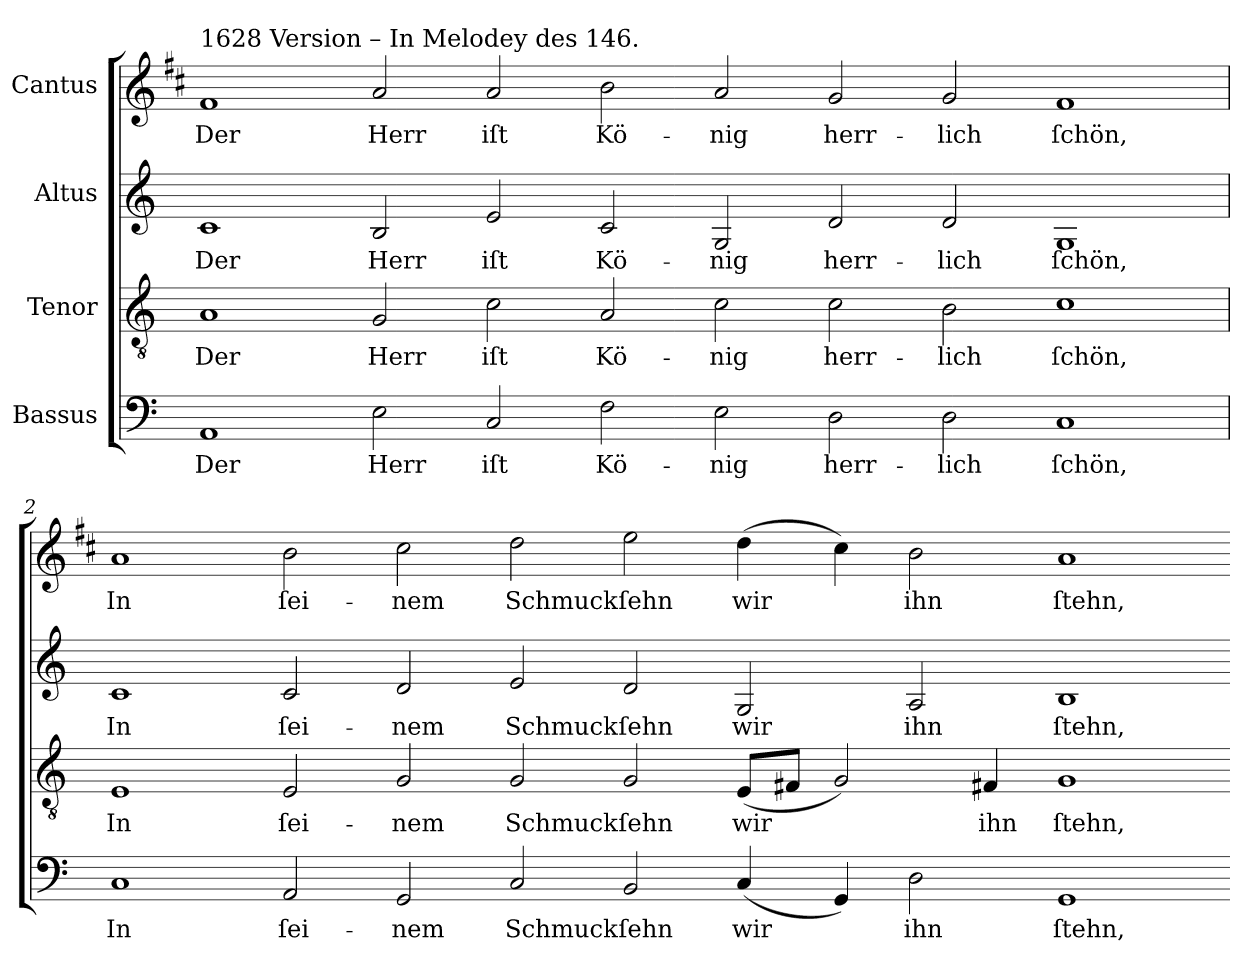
**kern	**text	**kern	**text	**kern	**text	**kern	**text
*part4	*part4	*part3	*part3	*part2	*part2	*part1	*part1
*staff4	*staff4	*staff3	*staff3	*staff2	*staff2	*staff1	*staff1
*I"Bassus	*	*I"Tenor	*	*I"Altus	*	*I"Cantus	*
*clefF4	*	*clefGv2	*	*clefG2	*	*clefG2	*
*	*	*	*	*	*	*ITrd1c2	*
*k[]	*	*k[]	*	*k[]	*	*k[]	*
*C:	*	*C:	*	*C:	*	*C:	*
=1	=1	=1	=1	=1	=1	=1	=1
!	!	!	!	!	!	!LO:TX:a:t=1628 Version – In Melodey des 146.	!
!	!LO:LY:b	!	!LO:LY:b	!	!LO:LY:b	!	!LO:LY:b
1AA	Der	1A	Der	1c	Der	1e	Der
!	!LO:LY:b	!	!LO:LY:b	!	!LO:LY:b	!	!LO:LY:b
2E	Herr	2G	Herr	2B	Herr	2g	Herr
!	!LO:LY:b	!	!LO:LY:b	!	!LO:LY:b	!	!LO:LY:b
2C	iſt	2c	iſt	2e	iſt	2g	iſt
!	!LO:LY:b	!	!LO:LY:b	!	!LO:LY:b	!	!LO:LY:b
2F	Kö-	2A	Kö-	2c	Kö-	2a	Kö-
!	!LO:LY:b	!	!LO:LY:b	!	!LO:LY:b	!	!LO:LY:b
2E	-nig	2c	-nig	2G	-nig	2g	-nig
!	!LO:LY:b	!	!LO:LY:b	!	!LO:LY:b	!	!LO:LY:b
2D	herr-	2c	herr-	2d	herr-	2f	herr-
!	!LO:LY:b	!	!LO:LY:b	!	!LO:LY:b	!	!LO:LY:b
2D	-lich	2B	-lich	2d	-lich	2f	-lich
!	!LO:LY:b	!	!LO:LY:b	!	!LO:LY:b	!	!LO:LY:b
1C	ſchön,	1c	ſchön,	1G	ſchön,	1e	ſchön,
=2	=2	=2	=2	=2	=2	=2	=2
!	!LO:LY:b	!	!LO:LY:b	!	!LO:LY:b	!	!LO:LY:b
1C	In	1E	In	1c	In	1g	In
!	!LO:LY:b	!	!LO:LY:b	!	!LO:LY:b	!	!LO:LY:b
2AA	ſei-	2E	ſei-	2c	ſei-	2a	ſei-
!	!LO:LY:b	!	!LO:LY:b	!	!LO:LY:b	!	!LO:LY:b
2GG	-nem	2G	-nem	2d	-nem	2b	-nem
!	!LO:LY:b	!	!LO:LY:b	!	!LO:LY:b	!	!LO:LY:b
2C	Schmuck	2G	Schmuck	2e	Schmuck	2cc	Schmuck
!	!LO:LY:b	!	!LO:LY:b	!	!LO:LY:b	!	!LO:LY:b
2BB	ſehn	2G	ſehn	2d	ſehn	2dd	ſehn
!	!LO:LY:b	!	!LO:LY:b	!	!LO:LY:b	!	!LO:LY:b
(<4C	wir	(<8EL	wir	2G	wir	(>4cc	wir
.	.	8F#XJ	.	.	.	.	.
4GG)	.	2G)	.	.	.	4b)	.
!	!LO:LY:b	!	!	!	!LO:LY:b	!	!LO:LY:b
2D	ihn	.	.	2A	ihn	2a	ihn
!	!	!	!LO:LY:b	!	!	!	!
.	.	4F#X	ihn	.	.	.	.
!	!LO:LY:b	!	!LO:LY:b	!	!LO:LY:b	!	!LO:LY:b
1GG	ſtehn,	1G	ſtehn,	1B	ſtehn,	1g	ſtehn,
=-	=-	=-	=-	=-	=-	=-	=-
*-	*-	*-	*-	*-	*-	*-	*-
